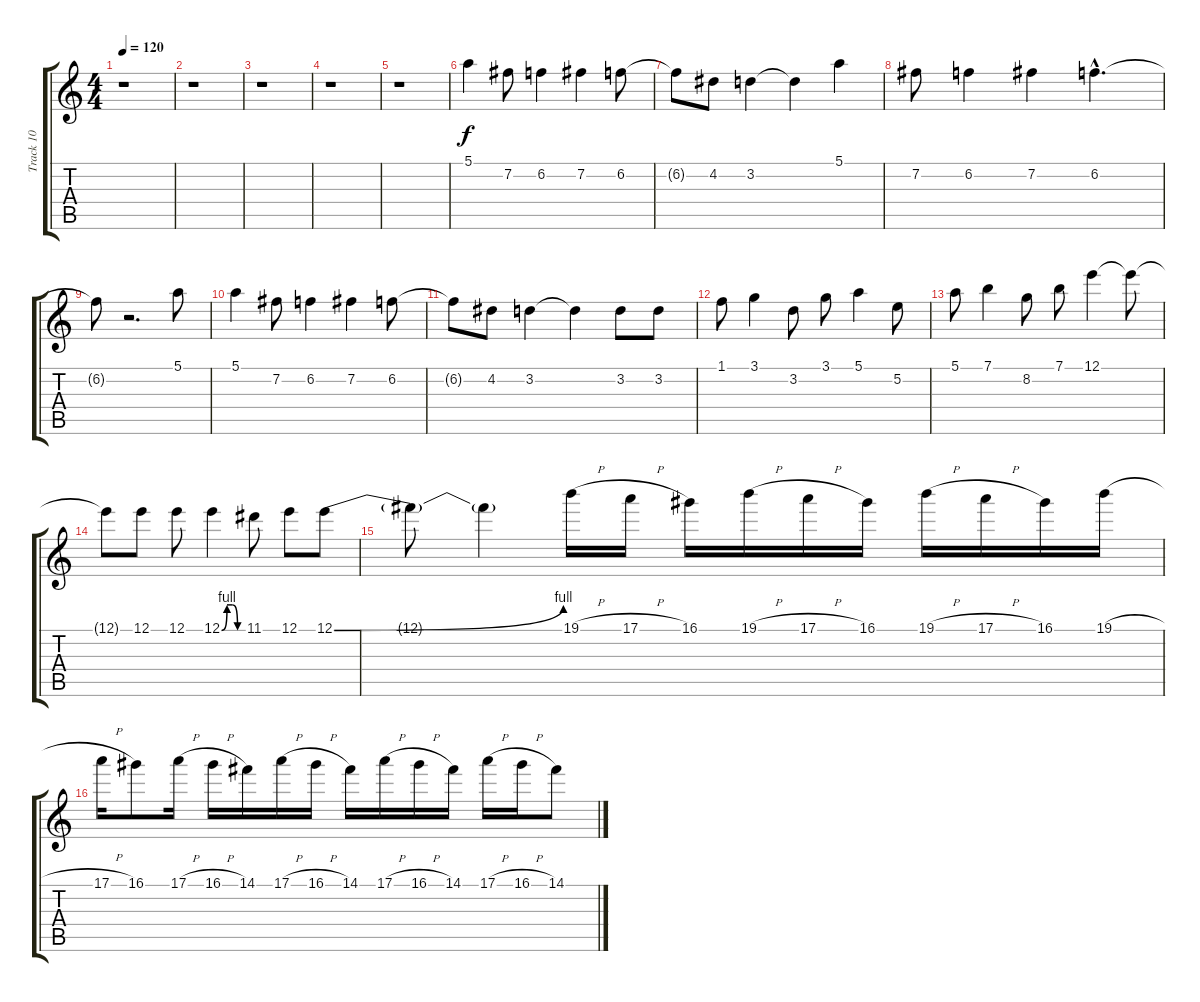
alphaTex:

\track ("Track 10" "Track 10") {instrument distortionguitar}
\staff {score tabs}
\tuning (E4 B3 G3 D3 A2 E2) {hide}
\ts (4 4)
\tempo 120
\clef g2
\ks c
r.1{dy f} |
r.1 |
r.1 |
r.1 |
r.1 |
5.1.4{volume 13 balance 8 instrument distortionguitar} 7.2.8 6.2.4 7.2.4 6.2.8 |
6.2{t}.8 4.2.8 3.2.4 3.2{t}.4 5.1.4 |
7.2.8 6.2.4 7.2.4 6.2{hac}.4{d} |
6.2{t}.8 r.2{d} 5.1.8 |
5.1.4 7.2.8 6.2.4 7.2.4 6.2.8 |
6.2{t}.8 4.2.8 3.2.4 3.2{t}.4 3.2.8 3.2.8 |
1.1.8 3.1.4 3.2.8 3.1.8 5.1.4 5.2.8 |
5.1.8 7.1.4 8.2.8 7.1.8{volume 16 instrument distortionguitar} 12.1.4 12.1{t}.8 |
12.1{t}.8 12.1.8 12.1.8 12.1{be (custom 0 0 15 4 30 4 45 0 60 0)}.4 11.1.8 12.1.8 12.1{be (bend 0 0 60 4)}.8 |
12.1{t}.8 12.1{t}.4 19.1{h}.16 17.1{h}.16 16.1.16 19.1{h}.16 17.1{h}.16 16.1.16 19.1{h}.16 17.1{h}.16 16.1.16 19.1{h}.16 |
17.1{h}.16 16.1.8 17.1{h}.16 16.1{h}.16 14.1.16 17.1{h}.16 16.1{h}.16 14.1.16 17.1{h}.16 16.1{h}.16 14.1.16 17.1{h}.16 16.1{h}.16 14.1.8
